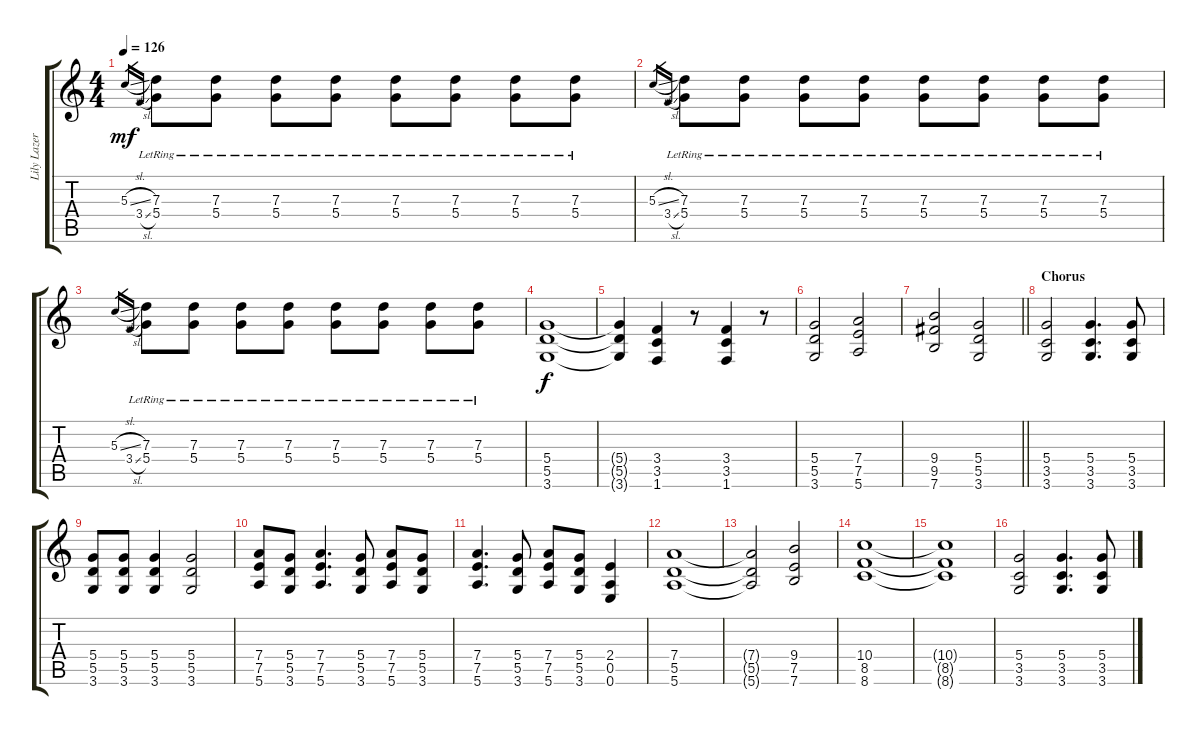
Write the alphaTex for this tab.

\track ("Lily Lazer (Guitar)" "Lily Lazer") {instrument distortionguitar}
\staff {score tabs}
\tuning (E4 B3 G3 D3 A2 E2) {hide}
\ts (4 4)
\tempo 126
\clef g2
\ks c
5.3{sl}.16{gr dy mf} 3.4{sl}.16{gr} (7.3{lr} 5.4{lr}).8 (7.3{lr} 5.4{lr}).8 (7.3{lr} 5.4{lr}).8 (7.3{lr} 5.4{lr}).8 (7.3{lr} 5.4{lr}).8 (7.3{lr} 5.4{lr}).8 (7.3{lr} 5.4{lr}).8 (7.3{lr} 5.4{lr}).8 |
5.3{sl}.16{gr} 3.4{sl}.16{gr} (7.3{lr} 5.4{lr}).8 (7.3{lr} 5.4{lr}).8 (7.3{lr} 5.4{lr}).8 (7.3{lr} 5.4{lr}).8 (7.3{lr} 5.4{lr}).8 (7.3{lr} 5.4{lr}).8 (7.3{lr} 5.4{lr}).8 (7.3{lr} 5.4{lr}).8 |
5.3{sl}.16{gr} 3.4{sl}.16{gr} (7.3{lr} 5.4{lr}).8 (7.3{lr} 5.4{lr}).8 (7.3{lr} 5.4{lr}).8 (7.3{lr} 5.4{lr}).8 (7.3{lr} 5.4{lr}).8 (7.3{lr} 5.4{lr}).8 (7.3{lr} 5.4{lr}).8 (7.3{lr} 5.4{lr}).8 |
(5.4 5.5 3.6).1{dy f} |
(5.4{t} 5.5{t} 3.6{t}).4 (3.4 3.5 1.6).4 r.8 (3.4 3.5 1.6).4 r.8 |
(5.4 5.5 3.6).2 (7.4 7.5 5.6).2 |
\barLineRight lightlight
(9.4 9.5 7.6).2 (5.4 5.5 3.6).2 |
\section ("" "Chorus")
(5.4 3.5 3.6).2 (5.4 3.5 3.6).4{d} (5.4 3.5 3.6).8 |
(5.4 5.5 3.6).8 (5.4 5.5 3.6).8 (5.4 5.5 3.6).4 (5.4 5.5 3.6).2 |
(7.4 7.5 5.6).8 (5.4 5.5 3.6).8 (7.4 7.5 5.6).4{d} (5.4 5.5 3.6).8 (7.4 7.5 5.6).8 (5.4 5.5 3.6).8 |
(7.4 7.5 5.6).4{d} (5.4 5.5 3.6).8 (7.4 7.5 5.6).8 (5.4 5.5 3.6).8 (2.4 0.5 0.6).4 |
(7.4 5.5 5.6).1 |
(7.4{t} 5.5{t} 5.6{t}).2 (9.4 7.5 7.6).2 |
(10.4 8.5 8.6).1 |
(10.4{t} 8.5{t} 8.6{t}).1 |
(5.4 3.5 3.6).2 (5.4 3.5 3.6).4{d} (5.4 3.5 3.6).8
